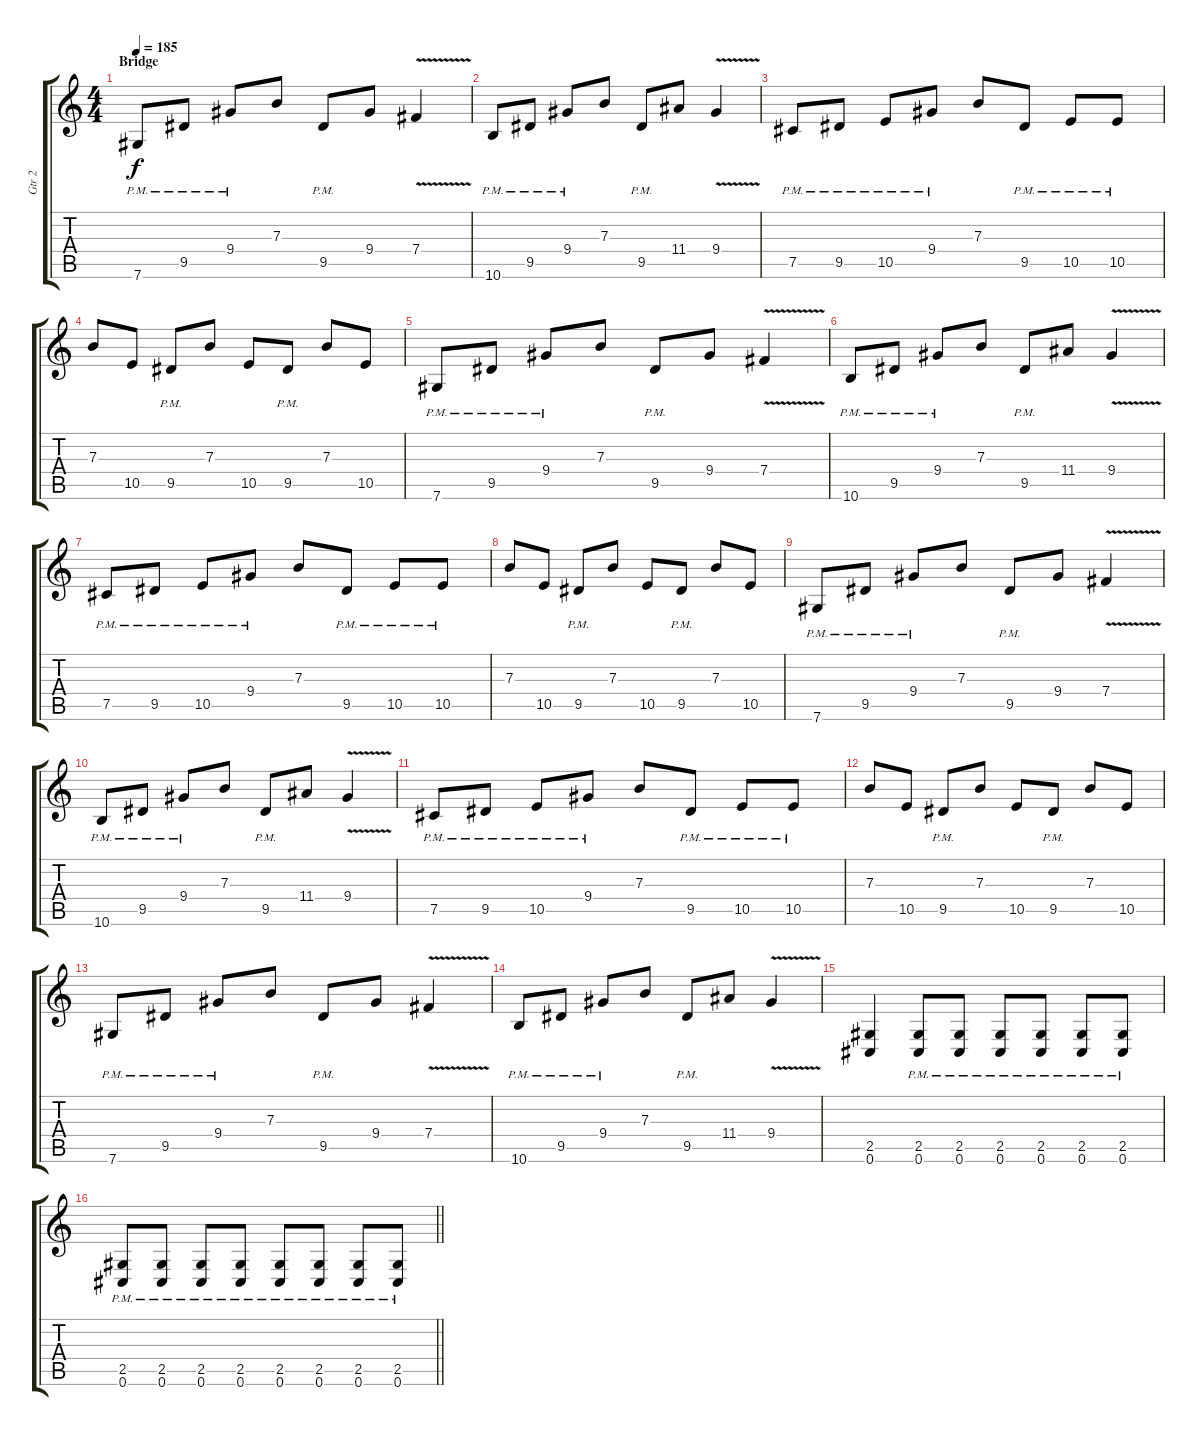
\track ("Gtr 2" "Gtr 2") {instrument distortionguitar}
\staff {score tabs}
\tuning (Db4 Ab3 E3 B2 Gb2 Db2) {hide}
\ts (4 4)
\section ("" "Bridge")
\tempo 185
\clef g2
\ks c
7.6{pm}.8{dy f} 9.5{pm}.8 9.4{pm}.8 7.3.8 9.5{pm}.8 9.4.8 7.4{v}.4 |
10.6{pm}.8 9.5{pm}.8 9.4{pm}.8 7.3.8 9.5{pm}.8 11.4.8 9.4{v}.4 |
7.5{pm}.8 9.5{pm}.8 10.5{pm}.8 9.4{pm}.8 7.3.8 9.5{pm}.8 10.5{pm}.8 10.5{pm}.8 |
7.3.8 10.5.8 9.5{pm}.8 7.3.8 10.5.8 9.5{pm}.8 7.3.8 10.5.8 |
7.6{pm}.8 9.5{pm}.8 9.4{pm}.8 7.3.8 9.5{pm}.8 9.4.8 7.4{v}.4 |
10.6{pm}.8 9.5{pm}.8 9.4{pm}.8 7.3.8 9.5{pm}.8 11.4.8 9.4{v}.4 |
7.5{pm}.8 9.5{pm}.8 10.5{pm}.8 9.4{pm}.8 7.3.8 9.5{pm}.8 10.5{pm}.8 10.5{pm}.8 |
7.3.8 10.5.8 9.5{pm}.8 7.3.8 10.5.8 9.5{pm}.8 7.3.8 10.5.8 |
7.6{pm}.8 9.5{pm}.8 9.4{pm}.8 7.3.8 9.5{pm}.8 9.4.8 7.4{v}.4 |
10.6{pm}.8 9.5{pm}.8 9.4{pm}.8 7.3.8 9.5{pm}.8 11.4.8 9.4{v}.4 |
7.5{pm}.8 9.5{pm}.8 10.5{pm}.8 9.4{pm}.8 7.3.8 9.5{pm}.8 10.5{pm}.8 10.5{pm}.8 |
7.3.8 10.5.8 9.5{pm}.8 7.3.8 10.5.8 9.5{pm}.8 7.3.8 10.5.8 |
7.6{pm}.8 9.5{pm}.8 9.4{pm}.8 7.3.8 9.5{pm}.8 9.4.8 7.4{v}.4 |
10.6{pm}.8 9.5{pm}.8 9.4{pm}.8 7.3.8 9.5{pm}.8 11.4.8 9.4{v}.4 |
(2.5 0.6).4 (2.5{pm} 0.6{pm}).8 (2.5{pm} 0.6{pm}).8 (2.5{pm} 0.6{pm}).8 (2.5{pm} 0.6{pm}).8 (2.5{pm} 0.6{pm}).8 (2.5{pm} 0.6{pm}).8 |
\barLineRight lightlight
(2.5{pm} 0.6{pm}).8 (2.5{pm} 0.6{pm}).8 (2.5{pm} 0.6{pm}).8 (2.5{pm} 0.6{pm}).8 (2.5{pm} 0.6{pm}).8 (2.5{pm} 0.6{pm}).8 (2.5{pm} 0.6{pm}).8 (2.5{pm} 0.6{pm}).8
